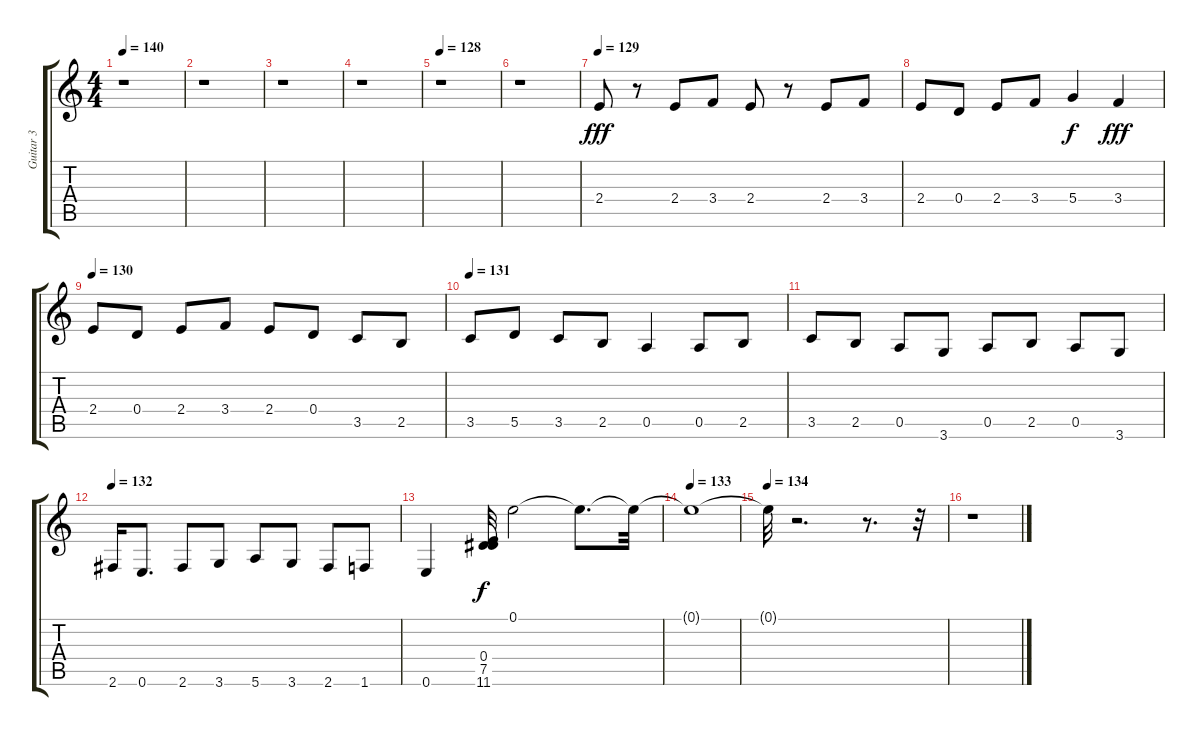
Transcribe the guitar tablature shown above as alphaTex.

\track ("Guitar 3" "Guitar 3") {instrument distortionguitar}
\staff {score tabs}
\tuning (E4 B3 G3 D3 A2 E2) {hide}
\ts (4 4)
\tempo 140
\clef g2
\ks c
r.1{dy fff} |
r.1 |
r.1 |
r.1 |
\tempo 128
r.1 |
r.1 |
\tempo 129
2.4.8 r.8 2.4.8 3.4.8 2.4.8 r.8 2.4.8 3.4.8 |
2.4.8 0.4.8 2.4.8 3.4.8 5.4.4{dy f} 3.4.4{dy fff} |
\tempo 130
2.4.8 0.4.8 2.4.8 3.4.8 2.4.8 0.4.8 3.5.8 2.5.8 |
\tempo 131
3.5.8 5.5.8 3.5.8 2.5.8 0.5.4 0.5.8 2.5.8 |
3.5.8 2.5.8 0.5.8 3.6.8 0.5.8 2.5.8 0.5.8 3.6.8 |
\tempo 132
2.6.16 0.6.8{d} 2.6.8 3.6.8 5.6.8 3.6.8 2.6.8 1.6.8 |
0.6.4 (0.4 7.5 11.6).32{dy f} 0.1.2 0.1{t}.8{d} 0.1{t}.32 |
\tempo 133
0.1{t}.1 |
\tempo 134
0.1{t}.32 r.2{d} r.8{d} r.32 |
r.1
